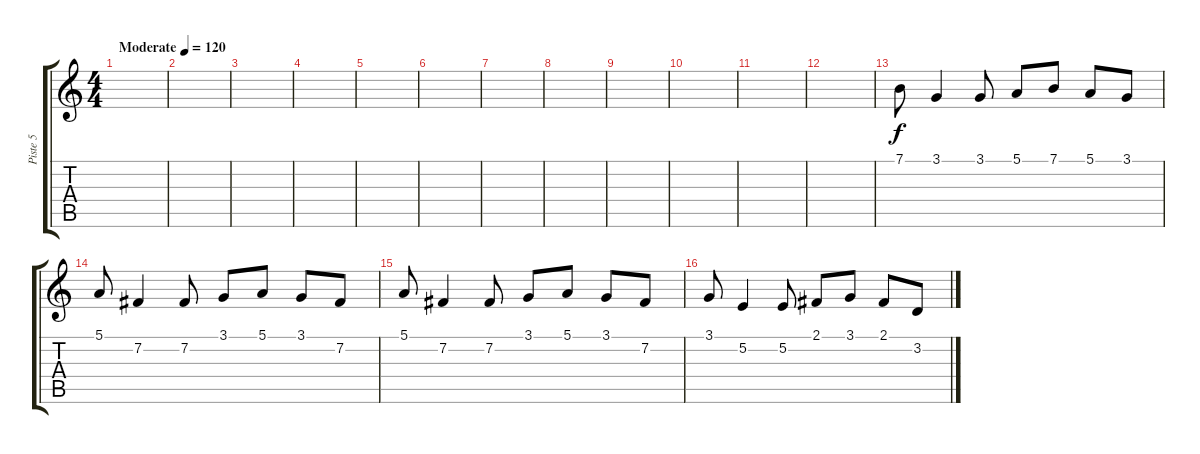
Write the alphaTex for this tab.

\track ("Piste 5" "Piste 5") {instrument pad3polysynth}
\staff {score tabs}
\tuning (E4 B3 G3 D3 A2 E2) {hide}
\ts (4 4)
\tempo (120 "Moderate")
\clef g2
\ks c
|
|
|
|
|
|
|
|
|
|
|
|
7.1.8 3.1.4 3.1.8 5.1.8 7.1.8 5.1.8 3.1.8 |
5.1.8 7.2.4 7.2.8 3.1.8 5.1.8 3.1.8 7.2.8 |
5.1.8 7.2.4 7.2.8 3.1.8 5.1.8 3.1.8 7.2.8 |
3.1.8 5.2.4 5.2.8 2.1.8 3.1.8 2.1.8 3.2.8
